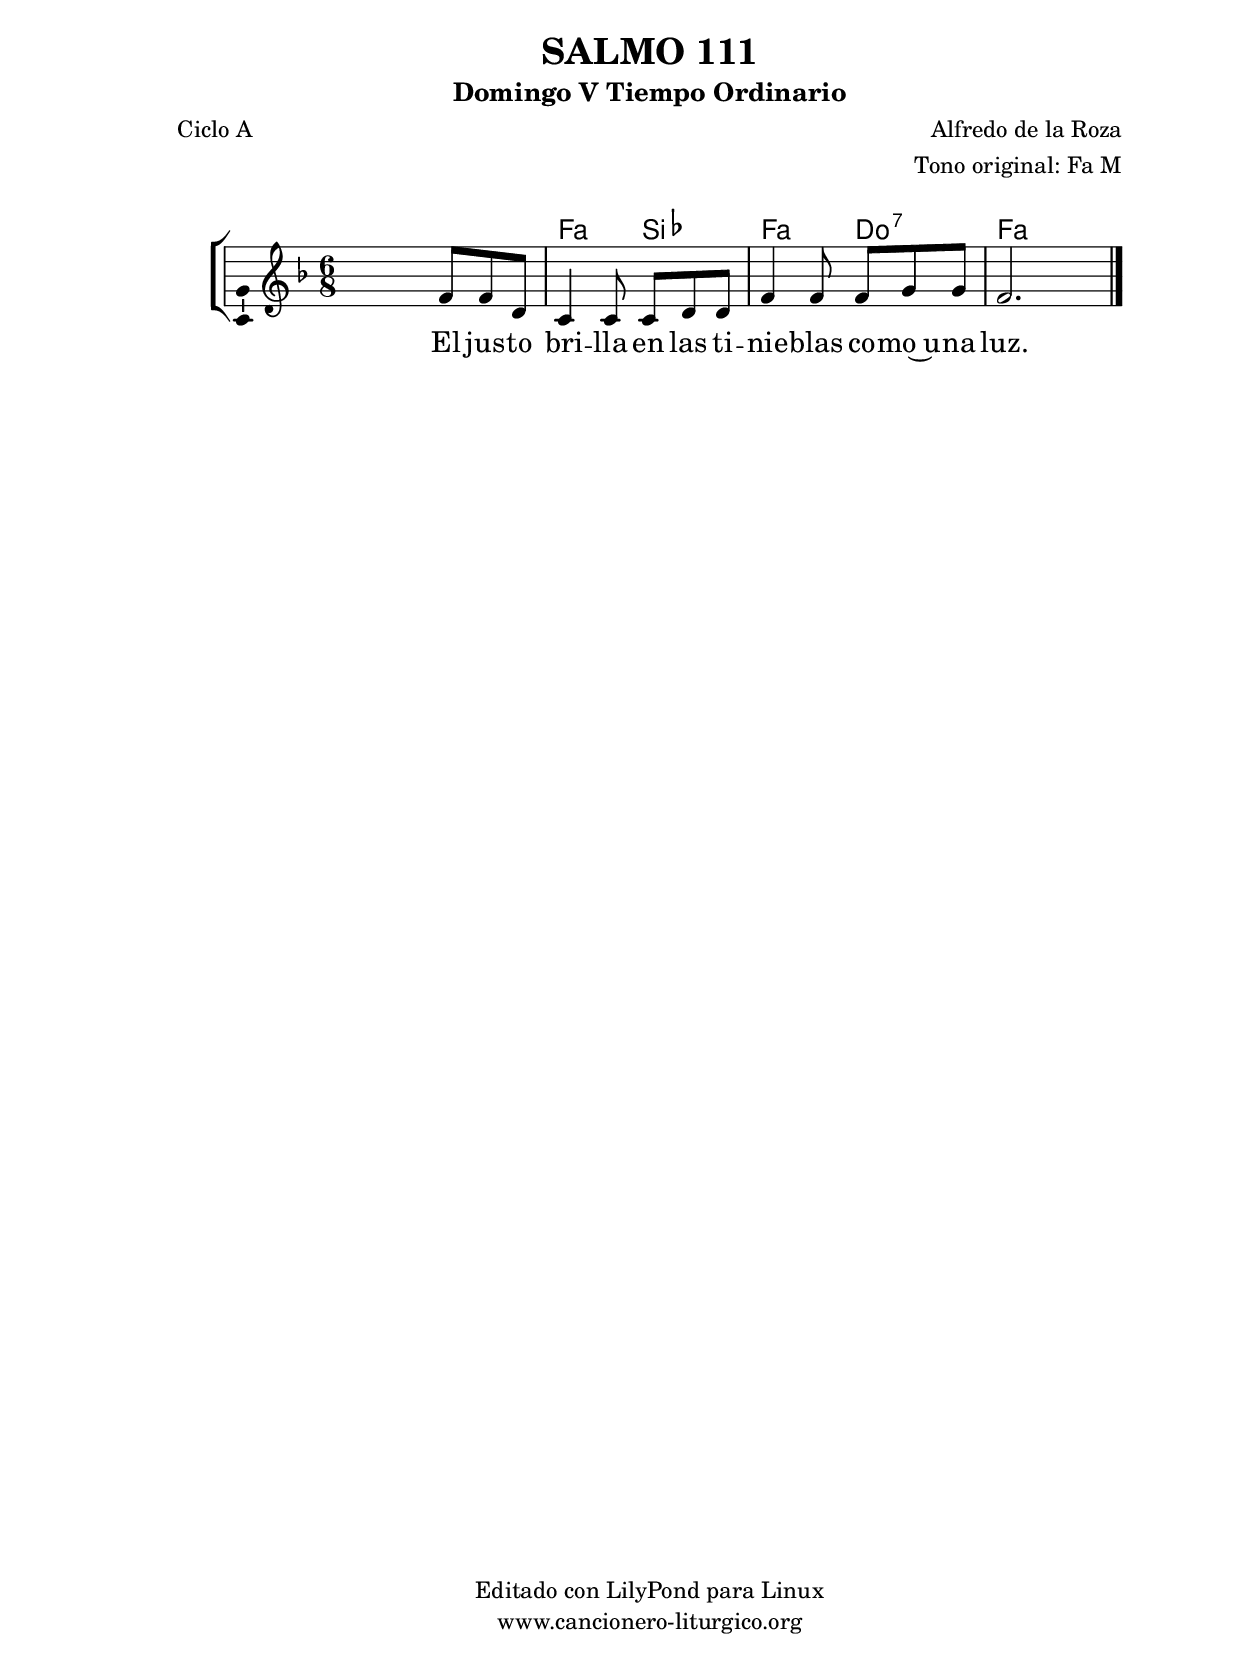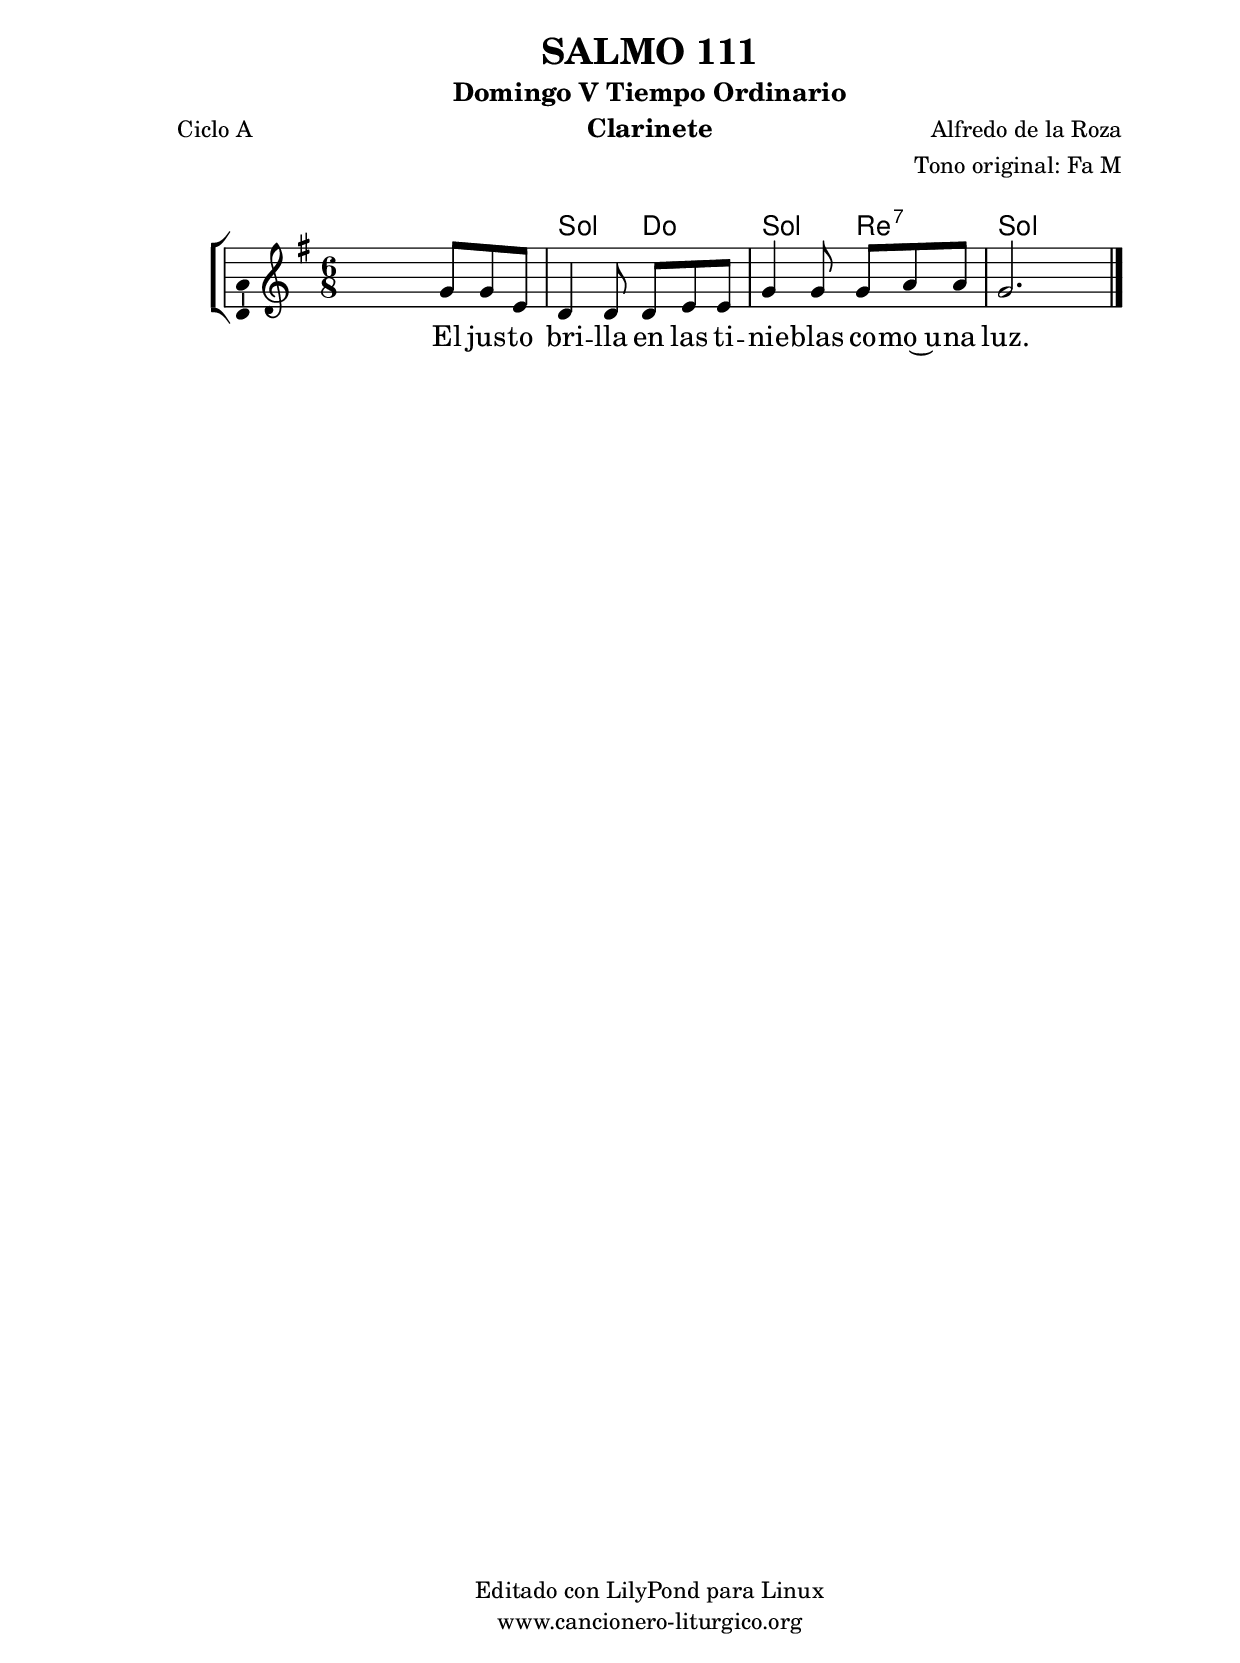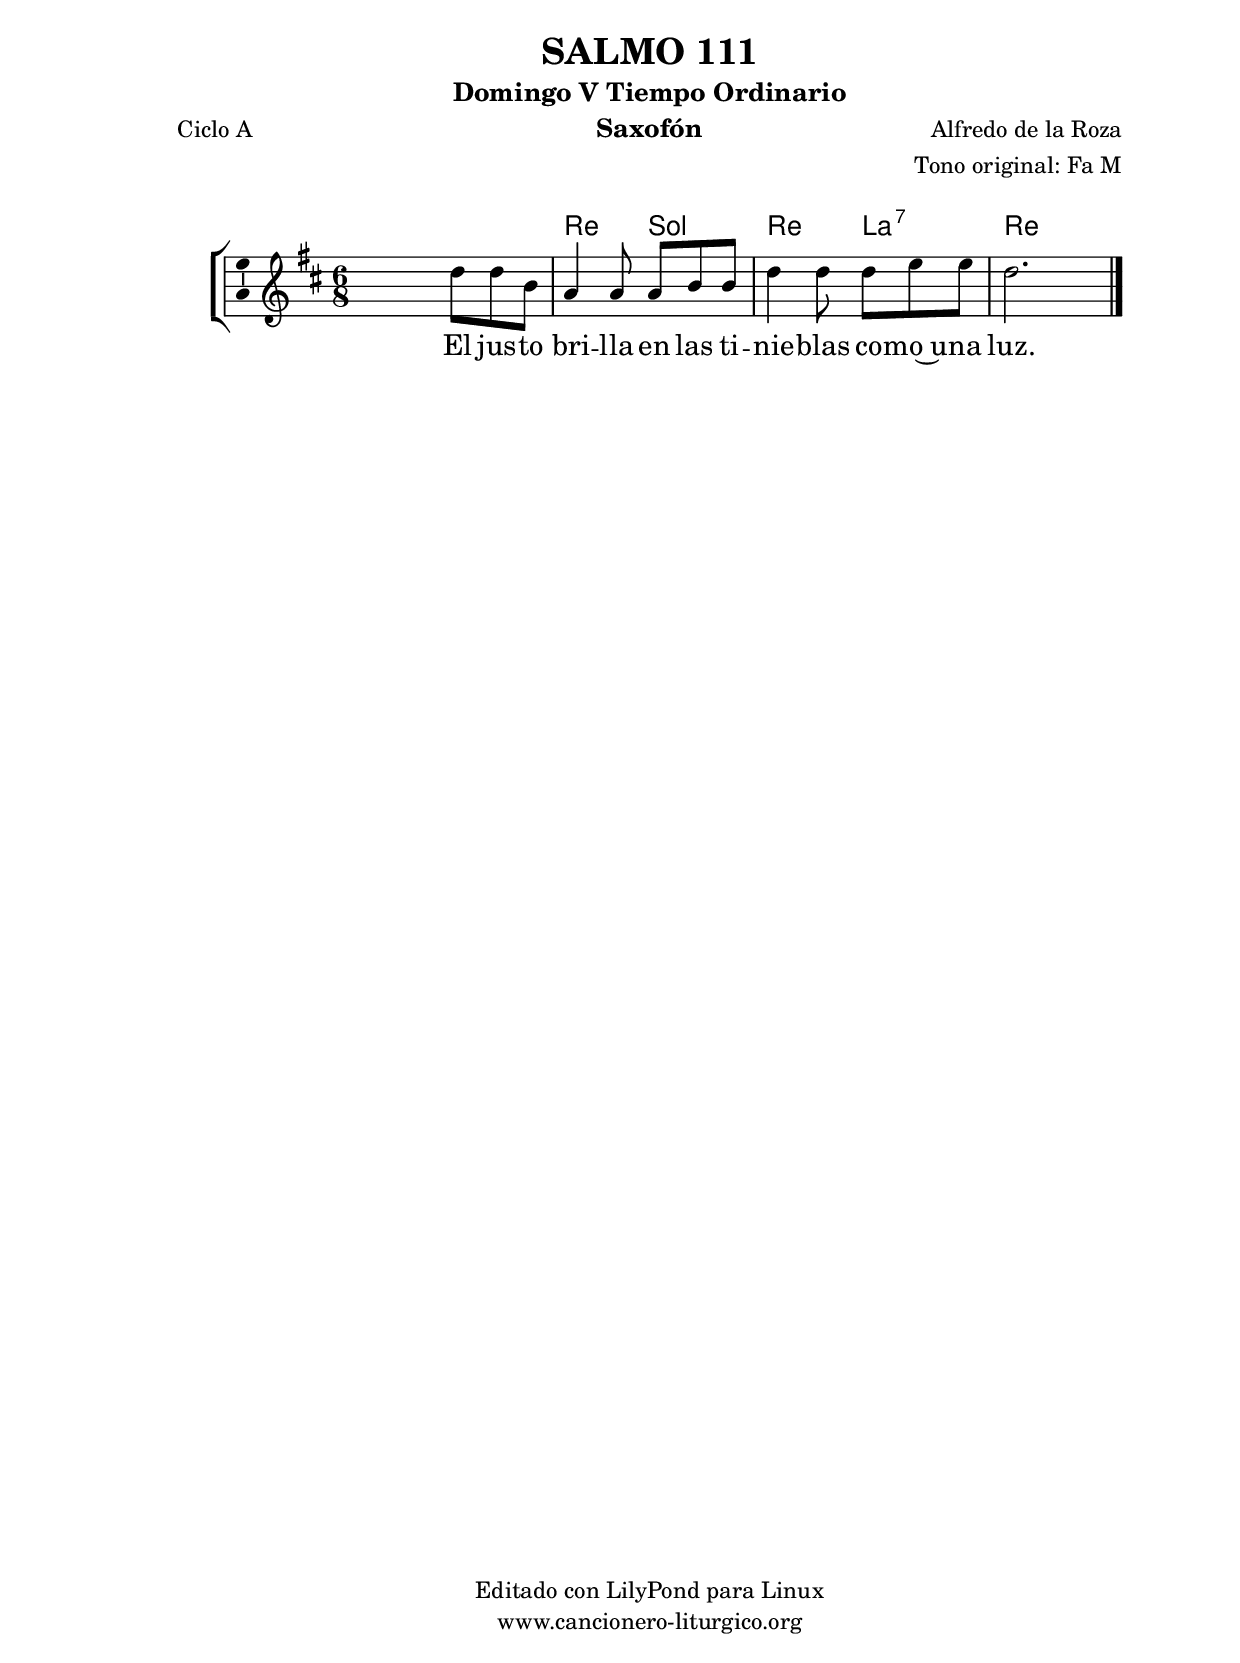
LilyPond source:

%
%para convertir .midi en .wav:
%timidity filename.midi -Ow -o finename.wav
%
%
%Para convertir de .wav a .mp3:
%lame -h -m j filename.wav
%
%
%para escuchar el midi:
%timidity nombrefichero.midi
%


%versión de lilypond para la que se ha escrito esta partitura:
\version "2.16.0"

	%Tamaño papel
	#(set-default-paper-size "a4")
	%Tamaño partitura
	#(set-global-staff-size 20)
	%No responde al pulsar sobre una nota
	#(ly:set-option 'point-and-click #f)

%parámetros del encabezamiento:
\header {
	title = "SALMO 111"
	subtitle = "Domingo V Tiempo Ordinario"
	composer = "Alfredo de la Roza"
	poet = "Ciclo A"
	meter = ""
	arranger = "Tono original: Fa M"
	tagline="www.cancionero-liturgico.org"
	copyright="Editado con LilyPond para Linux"
	tiempo = "Ordinario"
	usos = "Salmo"
	letra = "El justo brilla en las tinieblas como una luz."
	}

%parámetros asociados al papel:
\paper  {
	oddHeaderMarkup = \markup {\fill-line { \on-the-fly #not-first-page \fromproperty #'header:title \on-the-fly #not-first-page \fromproperty #'header:composer }}
	evenHeaderMarkup = \markup {\fill-line { \fromproperty #'header:composer \fromproperty #'header:title }}
	#(set-paper-size "a4")
	print-page-number = ##f
	first-page-number = 1
	print-first-page-number = ##f
%	head-separation = 3.0 \cm
	top-margin = 2.0 \cm
	bottom-margin = 0.5\cm
%%%	bottom-margin = -1.0\cm
	left-margin = 3.0 \cm
	line-width = 16.0 \cm 
	indent = 8\mm
	interscoreline = 2.\mm
	between-system-space = 15\mm
%	para que las partituras no llenen la hoja:
	ragged-bottom = ##t
%	idem para la última hoja:
	ragged-last-bottom = ##f
%	para que las partituras llenen el ancho del papel:
	ragged-last = ##f
	after-title-space = 2.5 \cm
%page-count=1
%system-count=8

	%Flexible Vertical Spacing
%	markup-markup-spacing =
%	#'((basic-distance . 15) (minimum-distance . 15) (padding . 3))
	markup-system-spacing =
	#'((basic-distance . 15) (minimum-distance . 15) (padding . 3))
	system-system-spacing =
	#'((basic-distance . 15) (minimum-distance . 15) (padding . 3))
	score-system-spacing =
	#'((basic-distance . 15) (minimum-distance . 15) (padding . 5))
%	top-system-spacing = % header
%	#'((basic-distance . 8) (minimum-distance . 0) (padding . 3))
%	top-markup-spacing =
%	#'((basic-distance . 20) (minimum-distance . 20) (padding . 3))
	last-bottom-spacing = % footer
	#'((basic-distance . 5) (minimum-distance . 5) (padding . 3))
%	score-markup-spacing =
%	#'((basic-distance . 16) (minimum-distance . 13) (padding . 3))

	}


%parámetros que afectan a toda la partitura:
global =  {
	%clave de sol (G):
	\clef G
	%armadura:
%%%	\transpose c d
	\key f \major
	\tempo 4=80
	\set Score.tempoHideNote = ##t
	}


acordes = {
	\italianChords
	\chordmode {
%%%	\transpose c d
{

s2.
f4. bes f c:7 f s

	}
	}
}


melodia = 
{
%%%	\transpose c d
	\relative c'{
	\time 6/8

s4. f8 f d
c4 c8 c d d
f4 f8 f g g
f2.

	\bar "|."
	}
	}


texto = \lyricmode {
El jus -- to bri -- lla en las ti -- nie -- blas co -- mo~u -- na luz.
	}


acordesStaff = \context ChordNames = acordesStaff <<
	\set chordChanges = ##t
	\acordes
	>>


vozStaff = \context Voice = vozStaff
\with {\consists "Ambitus_engraver"}
<<
%	\set Staff.instrumentName = ""
%	\set Staff.shortInstrumentName = ""
%	\set Staff.midiInstrument = #"clarinet"
%	\set Staff.midiInstrument = #"cello"
%	\set Staff.midiInstrument = #"flute"
	\set Staff.midiInstrument = #"electric guitar (jazz)"
%	\set Staff.midiInstrument = #"english horn"
%	\set Staff.midiInstrument = #"violin"
%	\set Staff.midiInstrument = #"glockenspiel"
	\set Staff.midiMinimumVolume = #0.7
	\set Staff.midiMaximumVolume = #0.9
	\global
	\melodia
	>>


textoStaff = \context Lyrics = textoStaff <<
	\lyricsto vozStaff \texto
	>>

\book {
	\score {
		\context ChoirStaff {
			\override StaffGroup.SystemStartBracket #'collapse-height = #1
			\override Score.SystemStartBar #'collapse-height = #1
			<<
			\acordesStaff
			\vozStaff
			\textoStaff
			>>
			}
		\layout {
	    		\context {
				\Lyrics
				\override LyricText #'font-size = #2
				}
	   		 \context {
				\Score
				%fontSize = #3
				\override StaffSymbol #'staff-space = #(magstep +3)
				%\override Beam #'thickness = #0.55
				%\override SpacingSpanner #'spacing-increment = #1.0
				%\override Slur #'height-limit = #1.5
				}
			}
		}
	\score {
		\unfoldRepeats
		\context ChoirStaff {
			<<
			\acordesStaff
			\vozStaff
			>>
			}
		\midi {
	  		\context {
	  			\Score
				tempoWholesPerMinute = #(ly:make-moment 70 4)
				}
			}
		}
	}

%Partitura para clarinete
#(define output-suffix "C")
\book {
	\header{
		instrument = "Clarinete"
		}
	\score {
		\context ChoirStaff {
			\override StaffGroup.SystemStartBracket #'collapse-height = #1
			\override Score.SystemStartBar #'collapse-height = #1
\transpose c d
			<<
			\acordesStaff
			\vozStaff
			\textoStaff
			>>
			}
		\layout {
	    		\context {
				\Lyrics
				\override LyricText #'font-size = #2
				}
	   		 \context {
				\Score
				\override StaffSymbol #'staff-space = #(magstep +3)
				}
			}
		}
	}

%Partitura para saxofón
#(define output-suffix "S")
\book {
	\header{
		instrument = "Saxofón"
		}
	\score {
		\context ChoirStaff {
			\override StaffGroup.SystemStartBracket #'collapse-height = #1
			\override Score.SystemStartBar #'collapse-height = #1
\transpose c a
			<<
			\acordesStaff
			\vozStaff
			\textoStaff
			>>
			}
		\layout {
	    		\context {
				\Lyrics
				\override LyricText #'font-size = #2
				}
	   		 \context {
				\Score
				\override StaffSymbol #'staff-space = #(magstep +3)
				}
			}
		}
	}

